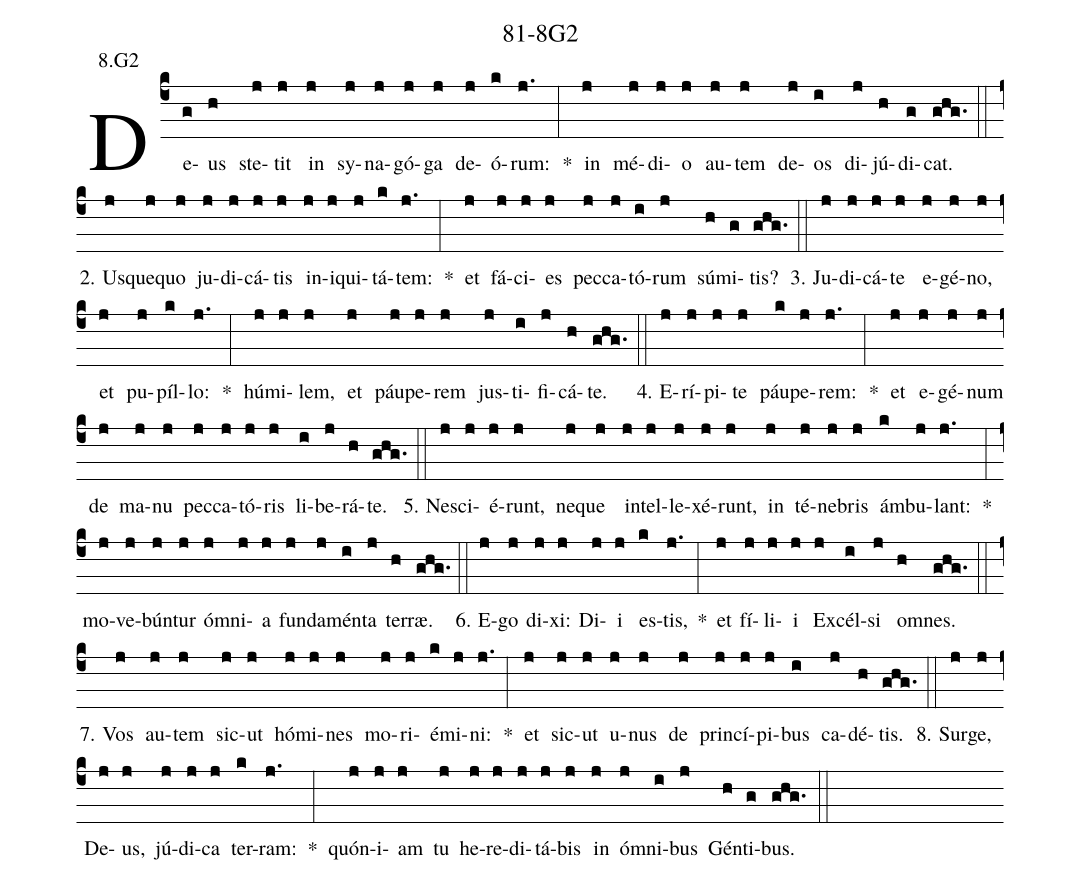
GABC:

name: 81-8G2;
annotation: 8.G2;
%%
(c4)De(g)us(h) ste(j)tit(j) in(j) sy(j)na(j)gó(j)ga(j) de(j)ó(k)rum:(j.) *(:) in(j) mé(j)di(j)o(j) au(j)tem(j) de(j)os(i) di(j)jú(h)di(g)cat.(ghg.) (::)
2. Us(j)que(j)quo(j) ju(j)di(j)cá(j)tis(j) in(j)i(j)qui(j)tá(k)tem:(j.) *(:) et(j) fá(j)ci(j)es(j) pec(j)ca(j)tó(i)rum(j) sú(h)mi(g)tis?(ghg.) (::)
3. Ju(j)di(j)cá(j)te(j) e(j)gé(j)no,(j) et(j) pu(j)píl(k)lo:(j.) *(:) hú(j)mi(j)lem,(j) et(j) páu(j)pe(j)rem(j) jus(j)ti(i)fi(j)cá(h)te.(ghg.) (::)
4. E(j)rí(j)pi(j)te(j) páu(k)pe(j)rem:(j.) *(:) et(j) e(j)gé(j)num(j) de(j) ma(j)nu(j) pec(j)ca(j)tó(j)ris(j) li(i)be(j)rá(h)te.(ghg.) (::)
5. Ne(j)sci(j)é(j)runt,(j) ne(j)que(j) in(j)tel(j)le(j)xé(j)runt,(j) in(j) té(j)ne(j)bris(j) ám(k)bu(j)lant:(j.) *(:) mo(j)ve(j)bún(j)tur(j) óm(j)ni(j)a(j) fun(j)da(j)mén(i)ta(j) ter(h)ræ.(ghg.) (::)
6. E(j)go(j) di(j)xi:(j) Di(j)i(j) es(k)tis,(j.) *(:) et(j) fí(j)li(j)i(j) Ex(j)cél(i)si(j) om(h)nes.(ghg.) (::)
7. Vos(j) au(j)tem(j) sic(j)ut(j) hó(j)mi(j)nes(j) mo(j)ri(j)é(k)mi(j)ni:(j.) *(:) et(j) sic(j)ut(j) u(j)nus(j) de(j) prin(j)cí(j)pi(j)bus(i) ca(j)dé(h)tis.(ghg.) (::)
8. Sur(j)ge,(j) De(j)us,(j) jú(j)di(j)ca(j) ter(k)ram:(j.) *(:) quón(j)i(j)am(j) tu(j) he(j)re(j)di(j)tá(j)bis(j) in(j) óm(j)ni(i)bus(j) Gén(h)ti(g)bus.(ghg.) (::)
